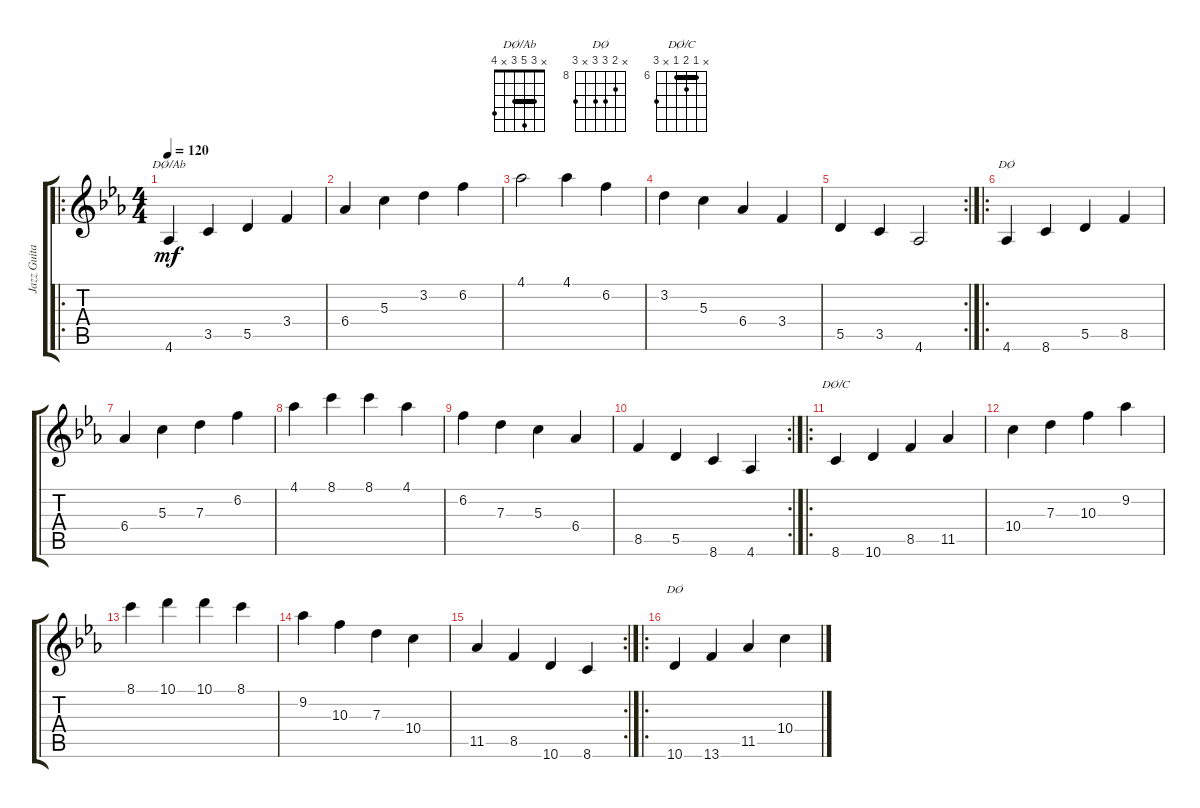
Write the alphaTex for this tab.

\track ("Jazz Guitar" "Jazz Guita") {instrument electricguitarjazz}
\staff {score tabs}
\tuning (E4 B3 G3 D3 A2 E2) {hide}
\chord ("DØ/Ab" x 3 5 3 x 4) {barre 3}
\chord ("DØ" x 6 5 6 5 x) {firstfret 2 barre 5}
\chord ("DØ/C" x 6 7 6 x 8) {firstfret 6 barre 6}
\chord ("DØ" x 9 10 10 x 10) {firstfret 8}
\ro
\ts (4 4)
\tempo 120
\clef g2
\ks eb
4.6.4{ch "DØ/Ab" dy mf instrument electricguitarjazz} 3.5.4 5.5.4 3.4.4 |
6.4.4 5.3.4 3.2.4 6.2.4 |
4.1.2 4.1.4 6.2.4 |
3.2.4 5.3.4 6.4.4 3.4.4 |
\rc 2
5.5.4 3.5.4 4.6.2 |
\ro
4.6.4{ch "DØ"} 8.6.4 5.5.4 8.5.4 |
6.4.4 5.3.4 7.3.4 6.2.4 |
4.1.4 8.1.4 8.1.4 4.1.4 |
6.2.4 7.3.4 5.3.4 6.4.4 |
\rc 2
8.5.4 5.5.4 8.6.4 4.6.4 |
\ro
8.6.4{ch "DØ/C"} 10.6.4 8.5.4 11.5.4 |
10.4.4 7.3.4 10.3.4 9.2.4 |
8.1.4 10.1.4 10.1.4 8.1.4 |
9.2.4 10.3.4 7.3.4 10.4.4 |
\rc 2
11.5.4 8.5.4 10.6.4 8.6.4 |
\ro
10.6.4{ch "DØ"} 13.6.4 11.5.4 10.4.4
